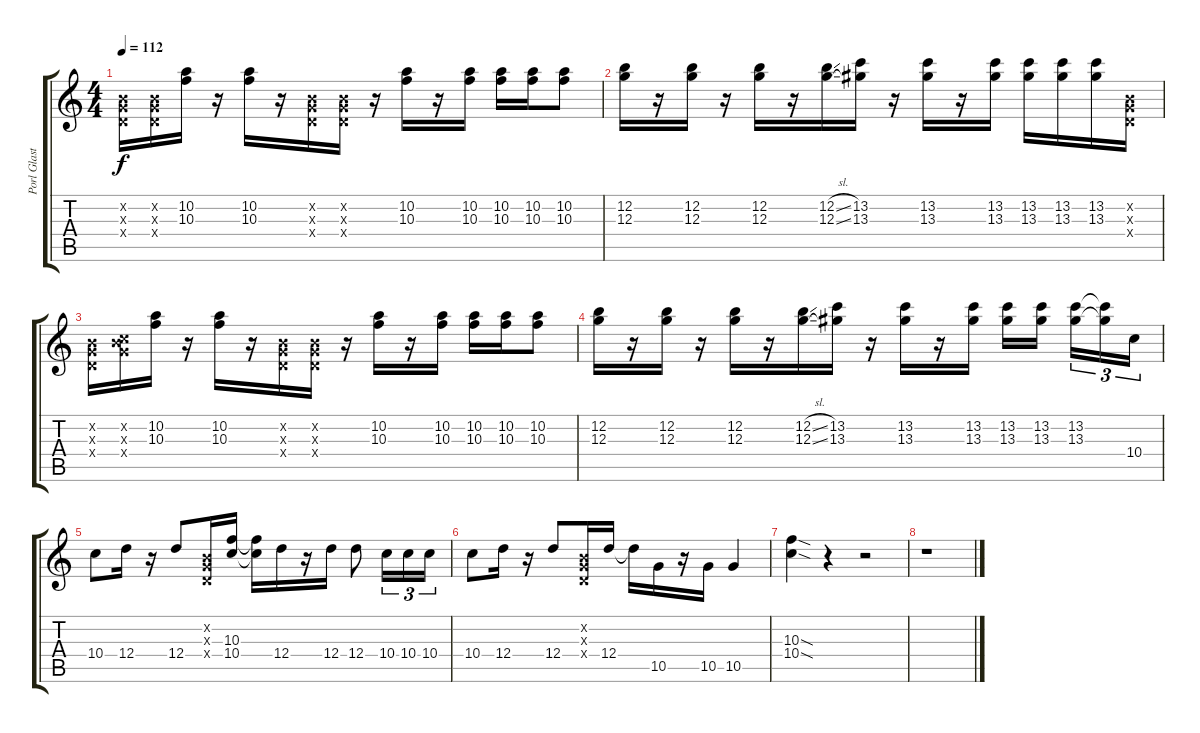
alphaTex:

\track ("Porl Glastonbury 1990" "Porl Glast") {mute instrument electricguitarclean}
\staff {score tabs}
\tuning (E4 B3 G3 D3 A2 E2) {hide}
\ts (4 4)
\tempo 112
\clef g2
\ks c
(0.2{x} 0.3{x} 0.4{x}).16{dy f} (0.2{x} 0.3{x} 0.4{x}).16 (10.2 10.3).16 r.16 (10.2 10.3).16 r.16 (0.2{x} 0.3{x} 0.4{x}).16 (0.2{x} 0.3{x} 0.4{x}).16 r.16 (10.2 10.3).16 r.16 (10.2 10.3).16 (10.2 10.3).16 (10.2 10.3).16 (10.2 10.3).8 |
(12.2 12.3).16 r.16 (12.2 12.3).16 r.16 (12.2 12.3).16 r.16 (12.2{sl} 12.3{sl}).16 (13.2 13.3).16 r.16 (13.2 13.3).16 r.16 (13.2 13.3).16 (13.2 13.3).16 (13.2 13.3).16 (13.2 13.3).16 (0.2{x} 0.3{x} 0.4{x}).16 |
(0.2{x} 0.3{x} 0.4{x}).16 (0.2{x} 0.3{x} 10.4{x}).16 (10.2 10.3).16 r.16 (10.2 10.3).16 r.16 (0.2{x} 0.3{x} 0.4{x}).16 (0.2{x} 0.3{x} 0.4{x}).16 r.16 (10.2 10.3).16 r.16 (10.2 10.3).16 (10.2 10.3).16 (10.2 10.3).16 (10.2 10.3).8 |
(12.2 12.3).16 r.16 (12.2 12.3).16 r.16 (12.2 12.3).16 r.16 (12.2{sl} 12.3{sl}).16 (13.2 13.3).16 r.16 (13.2 13.3).16 r.16 (13.2 13.3).16 (13.2 13.3).16 (13.2 13.3).16{beam splitsecondary} (13.2 13.3).16{tu (3 2)} (13.2{t} 13.3{t}).16{tu (3 2)} 10.4.16{tu (3 2)} |
10.4.8 12.4.16 r.16 12.4.8 (0.2{x} 0.3{x} 0.4{x}).16 (10.3 10.4).16 (10.3{t} 10.4{t}).16 12.4.16 r.16 12.4.16 12.4.8 10.4.16{tu (3 2)} 10.4.16{tu (3 2)} 10.4.16{tu (3 2)} |
10.4.8 12.4.16 r.16 12.4.8 (0.2{x} 0.3{x} 0.4{x}).16 12.4.16 12.4{t}.16 10.5.16 r.16 10.5.16 10.5.4 |
(10.3{sod} 10.4{sod}).4 r.4 r.2 |
r.1
